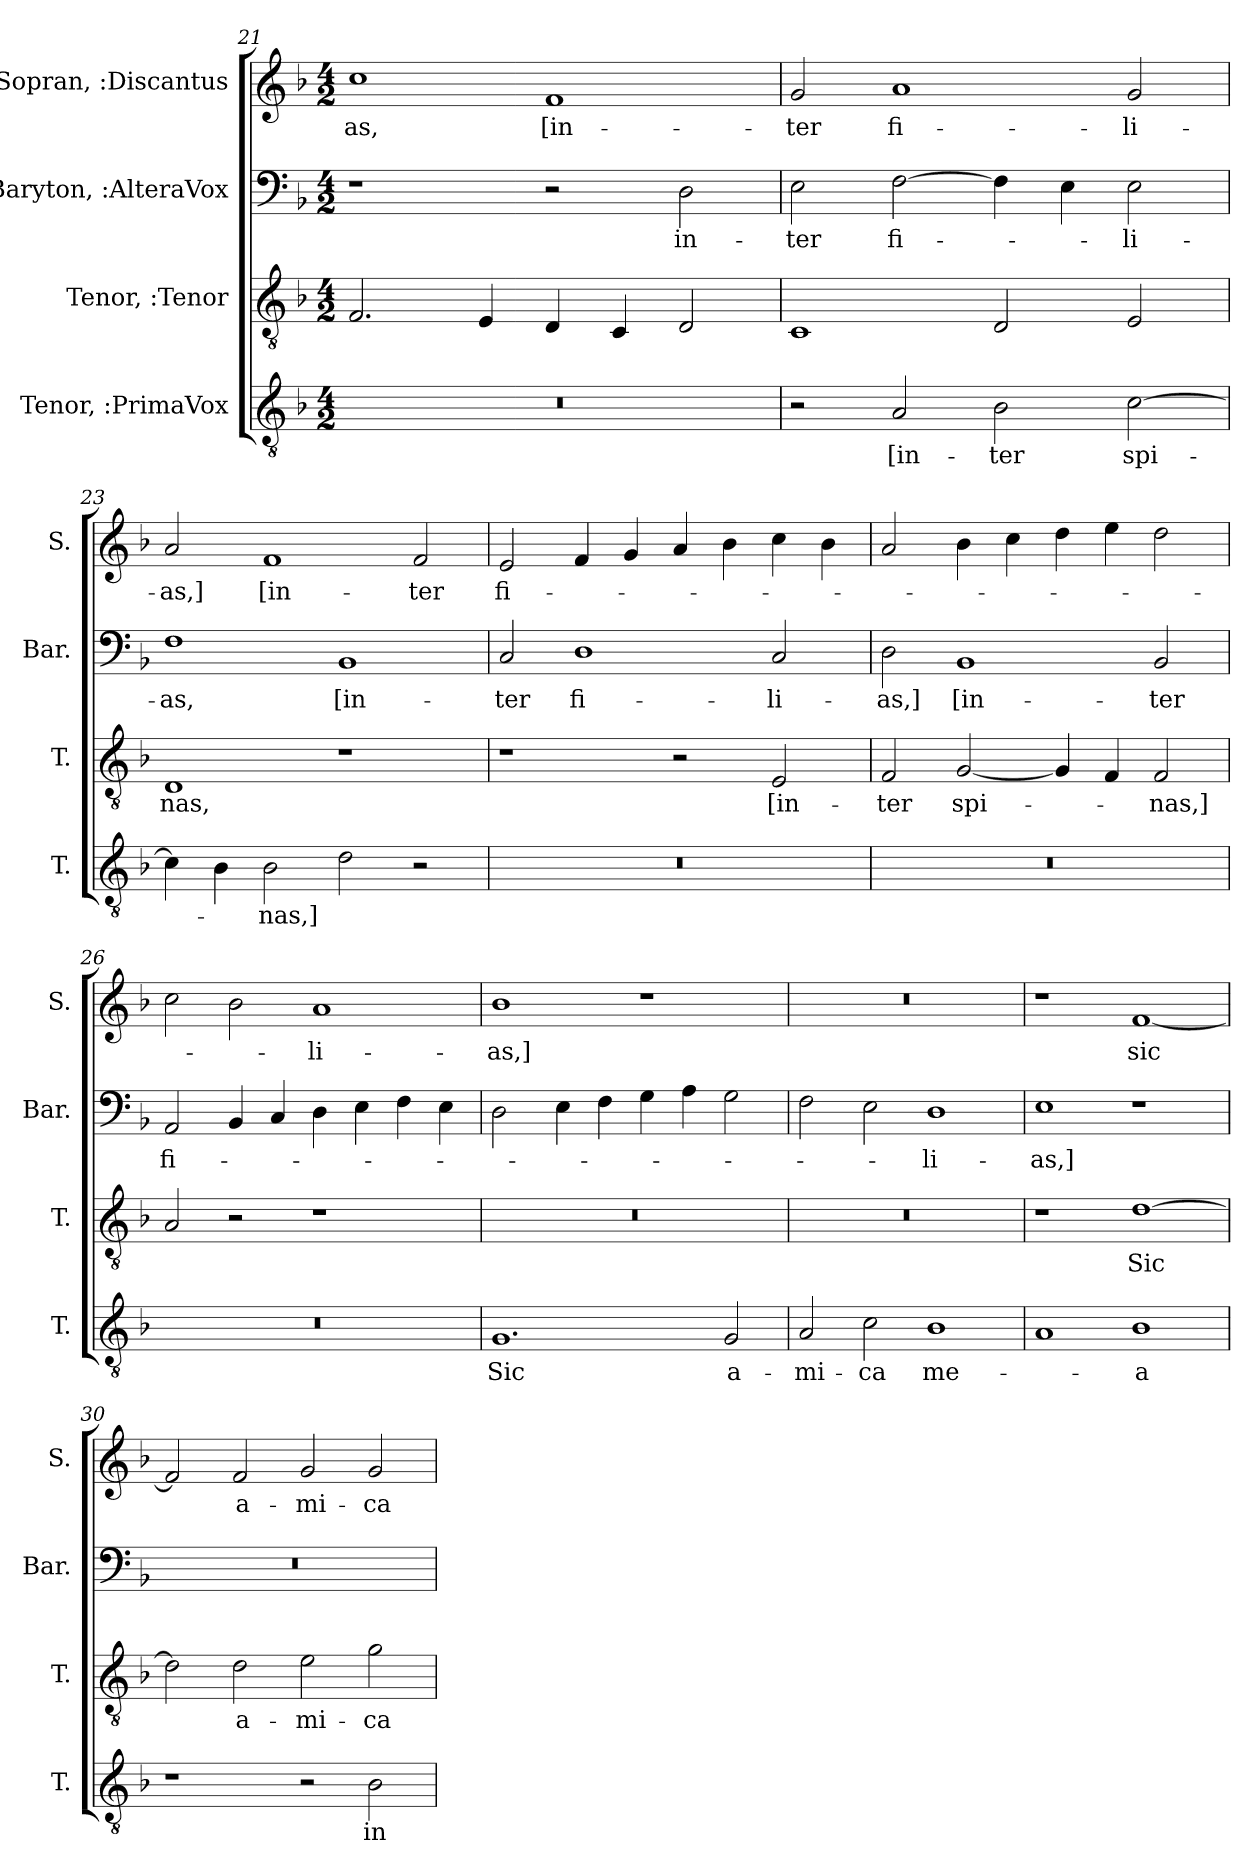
**kern	**text	**kern	**text	**kern	**text	**kern	**text
*part4	*part4	*part3	*part3	*part2	*part2	*part1	*part1
*staff4	*staff4	*staff3	*staff3	*staff2	*staff2	*staff1	*staff1
*I"Tenor, :PrimaVox	*	*I"Tenor, :Tenor	*	*I"Baryton, :AlteraVox	*	*I"Sopran, :Discantus	*
*I'T.	*	*I'T.	*	*I'Bar.	*	*I'S.	*
*clefGv2	*	*clefGv2	*	*clefF4	*	*clefG2	*
*k[b-]	*	*k[b-]	*	*k[b-]	*	*k[b-]	*
*M4/2	*	*M4/2	*	*M4/2	*	*M4/2	*
=21	=21	=21	=21	=21	=21	=21	=21
!	!	!	!	!	!	!	!LO:LY:b
0r	.	2.F/	.	1r	.	1cc	-as,
.	.	4E/	.	.	.	.	.
!	!	!	!	!	!	!	!LO:LY:b
.	.	4D/	.	2r	.	1f	[in-
.	.	4C/	.	.	.	.	.
!	!	!	!	!	!LO:LY:b	!	!
.	.	2D/	.	2D\	in-	.	.
!!LO:PB:g=z
=22	=22	=22	=22	=22	=22	=22	=22
!	!	!	!	!	!LO:LY:b	!	!LO:LY:b
2r	.	1C	.	2E\	-ter	2g/	-ter
!	!LO:LY:b	!	!	!	!LO:LY:b	!	!LO:LY:b
2A/	[in-	.	.	[2F\	fi-	1a	fi-
!	!LO:LY:b	!	!	!	!	!	!
2B-\	-ter	2D/	.	4F\]	.	.	.
.	.	.	.	4E\	.	.	.
!	!LO:LY:b	!	!	!	!LO:LY:b	!	!LO:LY:b
[2c\	spi-	2E/	.	2E\	-li-	2g/	-li-
=23	=23	=23	=23	=23	=23	=23	=23
!	!	!	!LO:LY:b	!	!LO:LY:b	!	!LO:LY:b
4c\]	.	1D	-nas,	1F	-as,	2a/	-as,]
4B-\	.	.	.	.	.	.	.
!	!LO:LY:b	!	!	!	!	!	!LO:LY:b
2B-\	-nas,]	.	.	.	.	1f	[in-
!	!	!	!	!	!LO:LY:b	!	!
2d\	.	1r	.	1BB-	[in-	.	.
!	!	!	!	!	!	!	!LO:LY:b
2r	.	.	.	.	.	2f/	-ter
=24	=24	=24	=24	=24	=24	=24	=24
!	!	!	!	!	!LO:LY:b	!	!LO:LY:b
0r	.	1r	.	2C/	-ter	2e/	fi-
!	!	!	!	!	!LO:LY:b	!	!
.	.	.	.	1D	fi-	4f/	.
.	.	.	.	.	.	4g/	.
.	.	2r	.	.	.	4a/	.
.	.	.	.	.	.	4b-\	.
!	!	!	!LO:LY:b	!	!LO:LY:b	!	!
.	.	2E/	[in-	2C/	-li-	4cc\	.
.	.	.	.	.	.	4b-\	.
=25	=25	=25	=25	=25	=25	=25	=25
!	!	!	!LO:LY:b	!	!LO:LY:b	!	!
0r	.	2F/	-ter	2D\	-as,]	2a/	.
!	!	!	!LO:LY:b	!	!LO:LY:b	!	!
.	.	[2G/	spi-	1BB-	[in-	4b-\	.
.	.	.	.	.	.	4cc\	.
.	.	4G/]	.	.	.	4dd\	.
.	.	4F/	.	.	.	4ee\	.
!	!	!	!LO:LY:b	!	!LO:LY:b	!	!
.	.	2F/	-nas,]	2BB-/	-ter	2dd\	.
=26	=26	=26	=26	=26	=26	=26	=26
!	!	!	!	!	!LO:LY:b	!	!
0r	.	2A/	.	2AA/	fi-	2cc\	.
.	.	2r	.	4BB-/	.	2b-\	.
.	.	.	.	4C/	.	.	.
!	!	!	!	!	!	!	!LO:LY:b
.	.	1r	.	4D\	.	1a	-li-
.	.	.	.	4E\	.	.	.
.	.	.	.	4F\	.	.	.
.	.	.	.	4E\	.	.	.
!!LO:LB:g=z
=27	=27	=27	=27	=27	=27	=27	=27
!	!LO:LY:b	!	!	!	!	!	!LO:LY:b
1.G	Sic	0r	.	2D\	.	1b-	-as,]
.	.	.	.	4E\	.	.	.
.	.	.	.	4F\	.	.	.
.	.	.	.	4G\	.	1r	.
.	.	.	.	4A\	.	.	.
!	!LO:LY:b	!	!	!	!	!	!
2G/	a-	.	.	2G\	.	.	.
=28	=28	=28	=28	=28	=28	=28	=28
!	!LO:LY:b	!	!	!	!	!	!
2A/	-mi-	0r	.	2F\	.	0r	.
!	!LO:LY:b	!	!	!	!	!	!
2c\	-ca	.	.	2E\	.	.	.
!	!LO:LY:b	!	!	!	!LO:LY:b	!	!
1B-	me-	.	.	1D	-li-	.	.
=29	=29	=29	=29	=29	=29	=29	=29
!	!	!	!	!	!LO:LY:b	!	!
1A	.	1r	.	1E	-as,]	1r	.
!	!LO:LY:b	!	!LO:LY:b	!	!	!	!LO:LY:b
1B-	-a	[1d	-Sic	1r	.	[1f	sic
=30	=30	=30	=30	=30	=30	=30	=30
1r	.	2d\]	.	0r	.	2f/]	.
!	!	!	!LO:LY:b	!	!	!	!LO:LY:b
.	.	2d\	a-	.	.	2f/	a-
!	!	!	!LO:LY:b	!	!	!	!LO:LY:b
2r	.	2e\	-mi-	.	.	2g/	-mi-
!	!LO:LY:b	!	!LO:LY:b	!	!	!	!LO:LY:b
2B-\	in-	2g\	-ca	.	.	2g/	-ca
=	=	=	=	=	=	=	=
*-	*-	*-	*-	*-	*-	*-	*-
